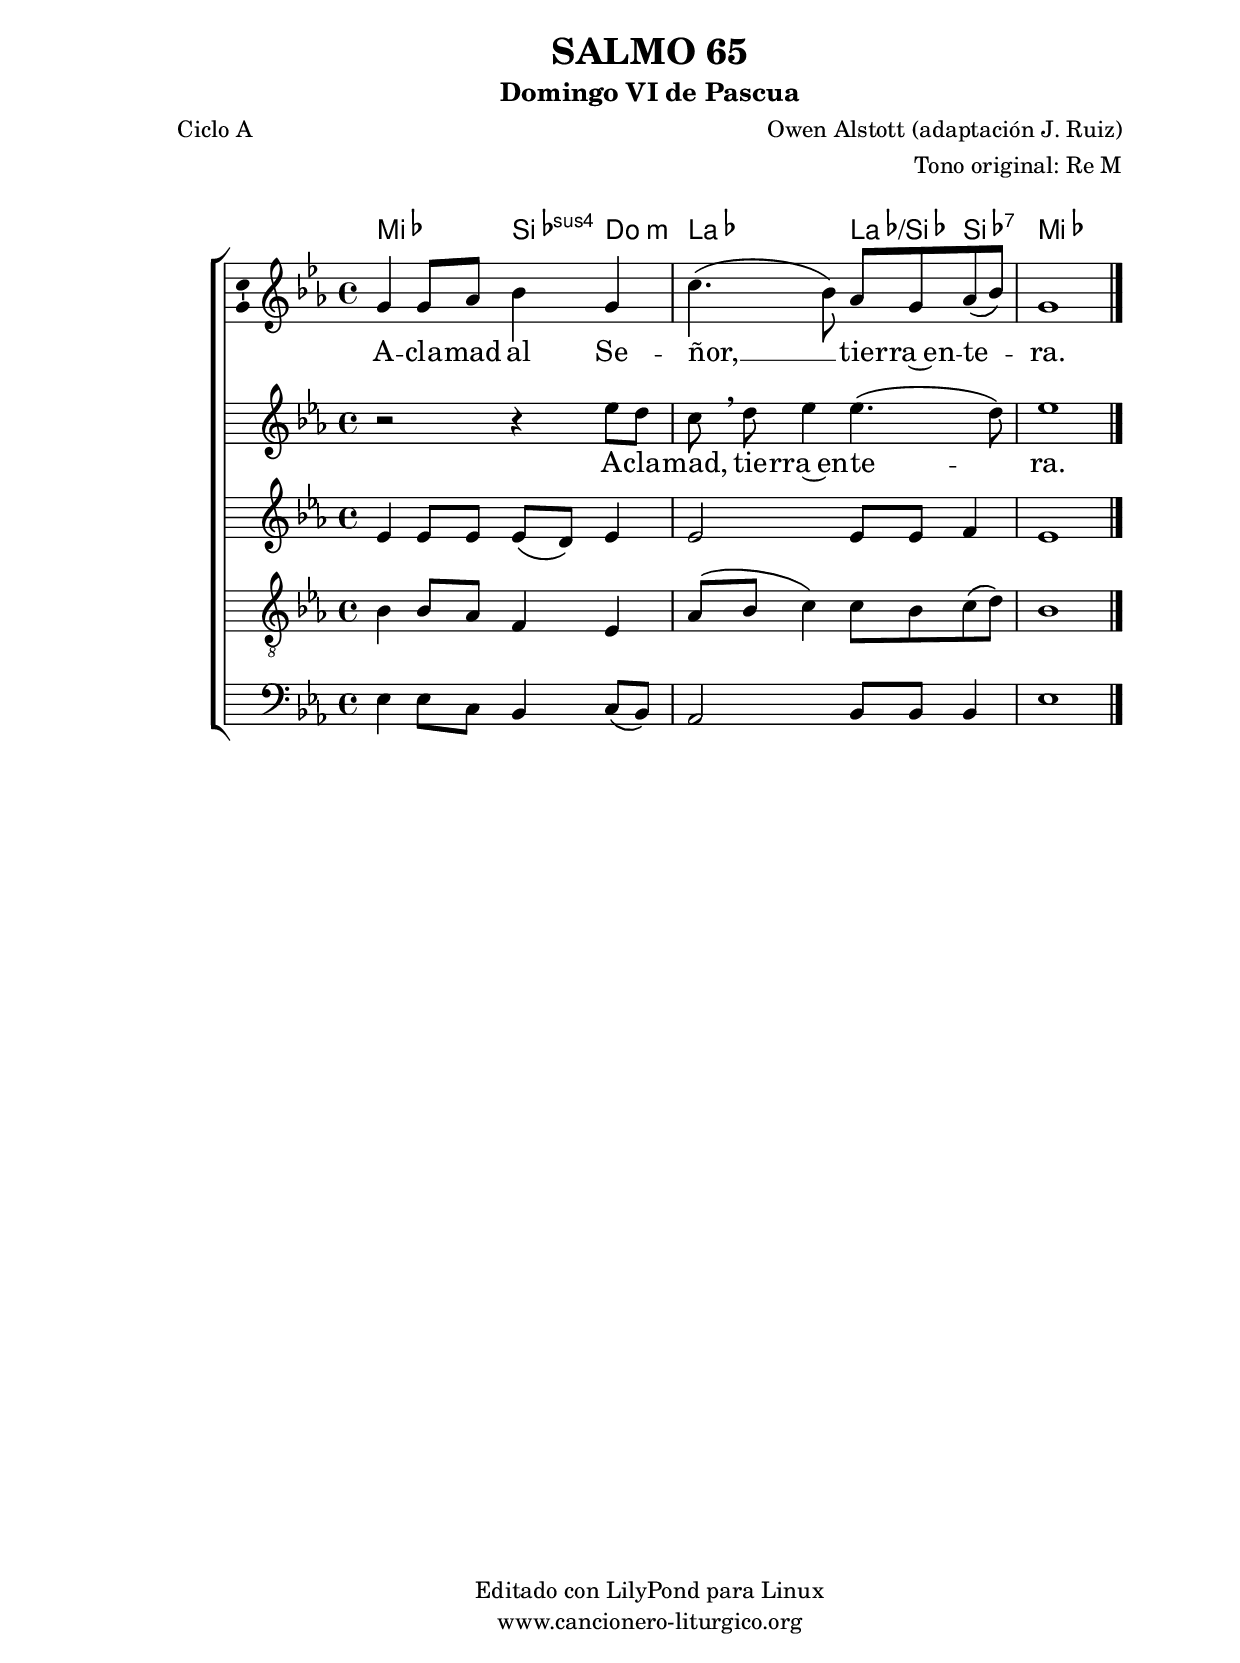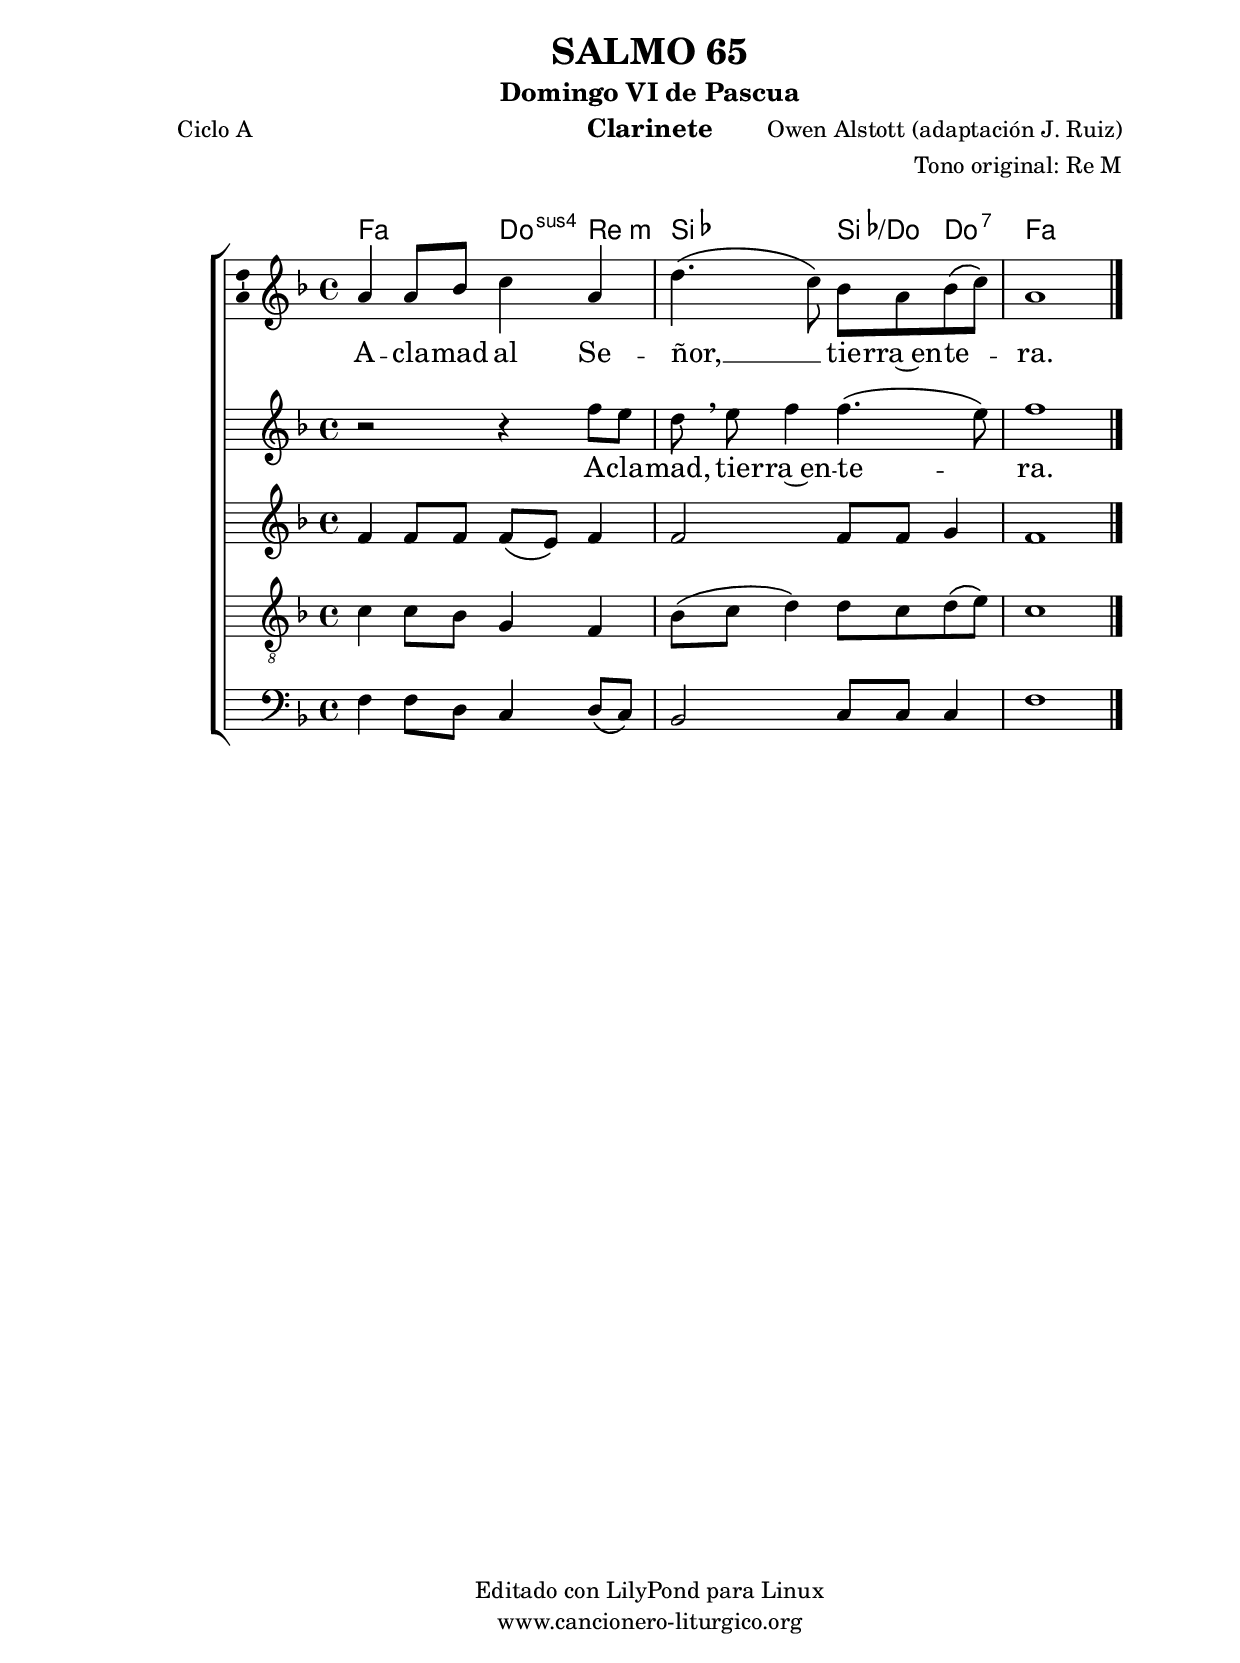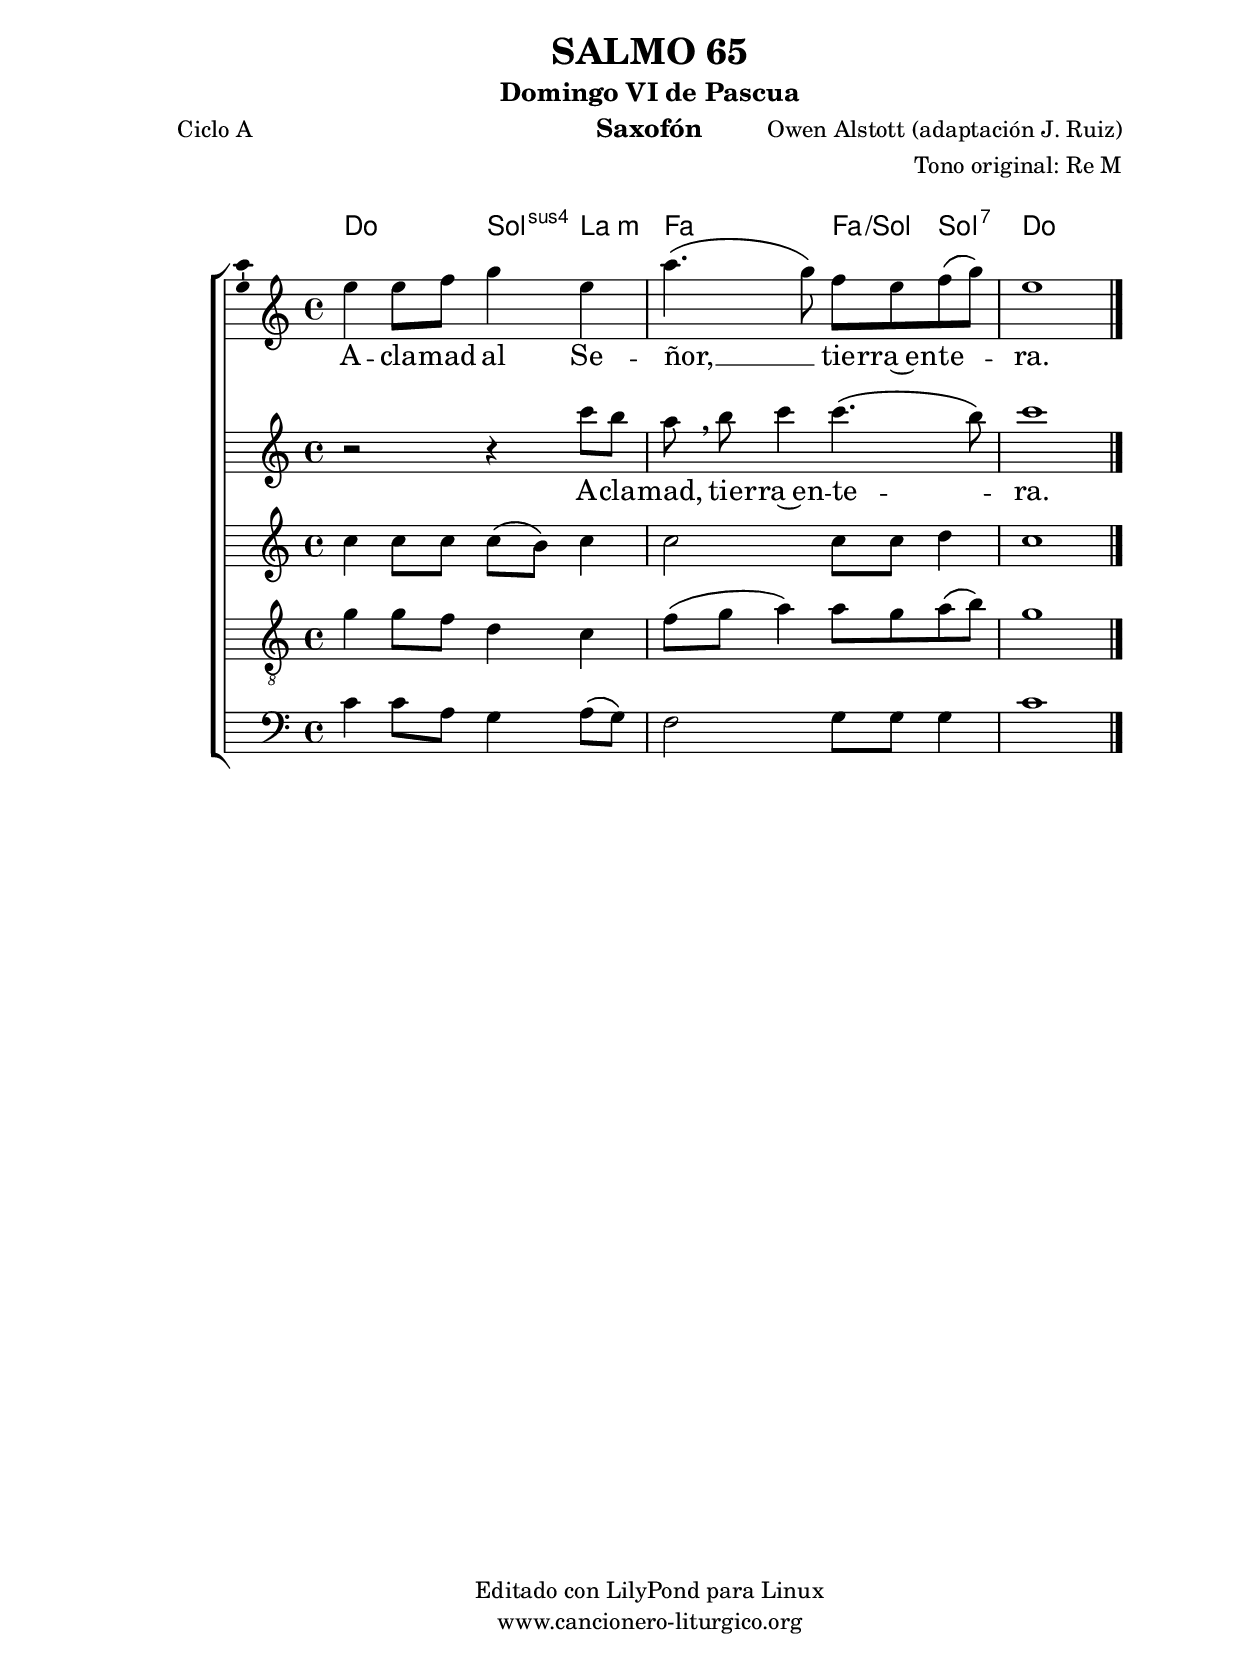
%
%para convertir .midi en .wav:
%timidity filename.midi -Ow -o finename.wav
%
%
%Para convertir de .wav a .mp3:
%lame -h -m j filename.wav
%
%
%para escuchar el midi:
%timidity nombrefichero.midi
%


%versión de lilypond para la que se ha escrito esta partitura:
\version "2.16.0"

	%Tamaño papel
	#(set-default-paper-size "a4")
	%Tamaño partitura
	#(set-global-staff-size 20)
	%No responde al pulsar sobre una nota
	#(ly:set-option 'point-and-click #f)

%parámetros del encabezamiento:
\header {
	title = "SALMO 65"
	subtitle = "Domingo VI de Pascua"
	composer = "Owen Alstott (adaptación J. Ruiz)"
	poet = "Ciclo A"
	meter = ""
	arranger = "Tono original: Re M"
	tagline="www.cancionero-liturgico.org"
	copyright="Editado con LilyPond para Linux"
	}

%parámetros asociados al papel:
\paper  {
	oddHeaderMarkup = \markup {\fill-line { \on-the-fly #not-first-page \fromproperty #'header:title \on-the-fly #not-first-page \fromproperty #'header:composer }}
	evenHeaderMarkup = \markup {\fill-line { \fromproperty #'header:composer \fromproperty #'header:title }}
	#(set-paper-size "a4")
	print-page-number = ##f
	first-page-number = 1
	print-first-page-number = ##f
%	head-separation = 3.0 \cm
	top-margin = 2.0 \cm
	bottom-margin = 0.5\cm
%%%	bottom-margin = -1.0\cm
	left-margin = 3.0 \cm
	line-width = 16.0 \cm 
	indent = 8\mm
	interscoreline = 2.\mm
	between-system-space = 15\mm
%	para que las partituras no llenen la hoja:
	ragged-bottom = ##t
%	idem para la última hoja:
	ragged-last-bottom = ##f
%	para que las partituras llenen el ancho del papel:
	ragged-last = ##f
	after-title-space = 2.5 \cm
%page-count=1
%system-count=8

	%Flexible Vertical Spacing
%	markup-markup-spacing =
%	#'((basic-distance . 15) (minimum-distance . 15) (padding . 3))
	markup-system-spacing =
	#'((basic-distance . 15) (minimum-distance . 15) (padding . 3))
	system-system-spacing =
	#'((basic-distance . 15) (minimum-distance . 15) (padding . 3))
	score-system-spacing =
	#'((basic-distance . 15) (minimum-distance . 15) (padding . 5))
%	top-system-spacing = % header
%	#'((basic-distance . 8) (minimum-distance . 0) (padding . 3))
%	top-markup-spacing =
%	#'((basic-distance . 20) (minimum-distance . 20) (padding . 3))
	last-bottom-spacing = % footer
	#'((basic-distance . 5) (minimum-distance . 5) (padding . 3))
%	score-markup-spacing =
%	#'((basic-distance . 16) (minimum-distance . 13) (padding . 3))

	}


%parámetros que afectan a toda la partitura:
global =  {
	%clave de sol (G):
	\clef G
	%armadura:
	\transpose d ees
	\key d \major
	\tempo 4=90
	\set Score.tempoHideNote = ##t
	}


acordes = {
	\italianChords
	\chordmode {
	\transpose d ees
{
d2 a4:sus4 b:m g2 g4/a a:7 d1
	}
	}
}


melodia = 
	\transpose d ees
{
	\relative c'{
	\time 4/4

fis4 fis8 g a4 fis
b4. \(a8\) g fis g \(a\)
fis1

	\bar "|."
	}
	}


melodiadisc = 
	\transpose d ees
{
	\relative c''{
	\time 4/4

r2 r4 d8 cis
b8 \noBeam \breathe cis d4 d4. \(cis8\)
d1

	\bar "|."
	}
	}

melodiados = 
	\transpose d ees
{
	\relative c'{
	\time 4/4

d4 d8 d d \(cis\) d4
d2 d8 d e4
d1

	\bar "|."
	}
	}


melodiatres = 
	\transpose d ees
{
	\relative c'{

%clave de fa (F):
%\clef F
\clef "G_8"

	\time 4/4

a4 a8 g e4 d
g8 \(a b4\) b8 a b \(cis\)
a1

	\bar "|."
	}
	}

melodiacuatro = 
	\transpose d ees
{
	\relative c{

%clave de fa (F):
\clef F

	\time 4/4

d4 d8 b a4 b8 \(a\)
g2 a8 a a4
d1

	\bar "|."
	}
	}


texto = \lyricmode {
A -- cla -- mad al Se -- ñor, __ _ tie -- rra~en -- te -- _ ra.
	}

textodisc = \lyricmode {
A -- cla -- mad, tie -- rra~en -- te -- _ ra.
	}



acordesStaff = \context ChordNames = acordesStaff <<
	\set chordChanges = ##t
	\acordes
	>>


vozStaff = \context Voice = vozStaff
\with {\consists "Ambitus_engraver"}
<<
%	\set Staff.instrumentName = ""
%	\set Staff.shortInstrumentName = ""
%	\set Staff.midiInstrument = #"clarinet"
%	\set Staff.midiInstrument = #"cello"
%	\set Staff.midiInstrument = #"flute"
	\set Staff.midiInstrument = #"electric guitar (jazz)"
%	\set Staff.midiInstrument = #"english horn"
%	\set Staff.midiInstrument = #"violin"
%	\set Staff.midiInstrument = #"glockenspiel"
	\set Staff.midiMinimumVolume = #0.7
	\set Staff.midiMaximumVolume = #0.9
	\global
	\melodia
	>>

vozdiscStaff = \context Voice = vozdiscStaff
<<
%	\set Staff.instrumentName = "Saxofón"
%	\set Staff.shortInstrumentName = "S"
	\override Staff.StaffSymbol #'staff-space = #(magstep -0.35)
	\set Staff.midiInstrument = #"violin"
	\set Staff.midiMinimumVolume = #0.4
	\set Staff.midiMaximumVolume = #0.5
%Cambio tono para saxofón (DESDE tono de clarinete)
%El segundo comando escribe la partitura en el tono del saxofón
%El primer comando hace que el fichero midi, a pesar de lo anterior, suene en el mismo tono que el resto de la partitura
%%%%%\transposition f'
%%%%%\transpose d a,
{
	\global
	\melodiadisc
}
	>>

vozdosStaff = \context Voice = vozdosStaff
<<
%	\set Staff.instrumentName = "Clarinete 1"
%	\set Staff.shortInstrumentName = "C1"
	\override Staff.StaffSymbol #'staff-space = #(magstep -0.35)
	\set Staff.midiInstrument = #"english horn"
	\set Staff.midiMinimumVolume = #0.4
	\set Staff.midiMaximumVolume = #0.5
	\global
	\melodiados
	>>

voztresStaff = \context Voice = voztresStaff
<<
%	\set Staff.instrumentName = "Clarinete 2"
%	\set Staff.shortInstrumentName = "C2"
	\override Staff.StaffSymbol #'staff-space = #(magstep -0.35)
	\set Staff.midiInstrument = #"violin"
	\set Staff.midiMinimumVolume = #0.4
	\set Staff.midiMaximumVolume = #0.5
	\global
	\melodiatres
	>>

vozcuatroStaff = \context Voice = vozcuatroStaff
<<
%	\set Staff.instrumentName = "Bajo"
%	\set Staff.shortInstrumentName = "B"
	\override Staff.StaffSymbol #'staff-space = #(magstep -0.35)
	\set Staff.midiInstrument = #"electric bass (finger)"
	\set Staff.midiMinimumVolume = #0.9
	\set Staff.midiMaximumVolume = #0.9
	\global
	\relative c' \melodiacuatro
	>>

textoStaff = \context Lyrics = textoStaff <<
	\lyricsto vozStaff \texto
	>>

textodiscStaff = \context Lyrics = textodiscStaff <<
	\lyricsto vozdiscStaff \textodisc
	>>


\book {
	\score {
		\context ChoirStaff {
%			\override StaffGroup.SystemStartBracket #'collapse-height = #1
%			\override Score.SystemStartBar #'collapse-height = #1
			<<
			\acordesStaff
			\vozStaff
			\textoStaff
			\vozdiscStaff
			\textodiscStaff
			\vozdosStaff
			\voztresStaff
			\vozcuatroStaff
			>>
			}
		\layout {
	    		\context {
				\Lyrics
				\override LyricText #'font-size = #2
				}
	   		 \context {
				\Score
				%fontSize = #3
				\override StaffSymbol #'staff-space = #(magstep +3)
				%\override Beam #'thickness = #0.55
				%\override SpacingSpanner #'spacing-increment = #1.0
				%\override Slur #'height-limit = #1.5
				}
			}
		}
	\score {
		\unfoldRepeats
		\context ChoirStaff {
			<<
			\acordesStaff
			\vozStaff
			\vozdiscStaff
			\vozdosStaff
			\voztresStaff
			\vozcuatroStaff
			>>
			}
		\midi {
	  		\context {
	  			\Score
				tempoWholesPerMinute = #(ly:make-moment 70 4)
				}
			}
		}
	}

%Partitura para clarinete
#(define output-suffix "C")
\book {
	\header{
		instrument = "Clarinete"
		}
	\score {
		\context ChoirStaff {
%			\override StaffGroup.SystemStartBracket #'collapse-height = #1
%			\override Score.SystemStartBar #'collapse-height = #1
\transpose c d
			<<
			\acordesStaff
			\vozStaff
			\textoStaff
			\vozdiscStaff
			\textodiscStaff
			\vozdosStaff
			\voztresStaff
			\vozcuatroStaff
			>>
			}
		\layout {
	    		\context {
				\Lyrics
				\override LyricText #'font-size = #2
				}
	   		 \context {
				\Score
				%fontSize = #3
				\override StaffSymbol #'staff-space = #(magstep +3)
				%\override Beam #'thickness = #0.55
				%\override SpacingSpanner #'spacing-increment = #1.0
				%\override Slur #'height-limit = #1.5
				}
			}
		}
	}

%Partitura para saxofón
#(define output-suffix "S")
\book {
	\header{
		instrument = "Saxofón"
		}
	\score {
		\context ChoirStaff {
%			\override StaffGroup.SystemStartBracket #'collapse-height = #1
%			\override Score.SystemStartBar #'collapse-height = #1
\transpose c a
			<<
			\acordesStaff
			\vozStaff
			\textoStaff
			\vozdiscStaff
			\textodiscStaff
			\vozdosStaff
			\voztresStaff
			\vozcuatroStaff
			>>
			}
		\layout {
	    		\context {
				\Lyrics
				\override LyricText #'font-size = #2
				}
	   		 \context {
				\Score
				%fontSize = #3
				\override StaffSymbol #'staff-space = #(magstep +3)
				%\override Beam #'thickness = #0.55
				%\override SpacingSpanner #'spacing-increment = #1.0
				%\override Slur #'height-limit = #1.5
				}
			}
		}
	}

